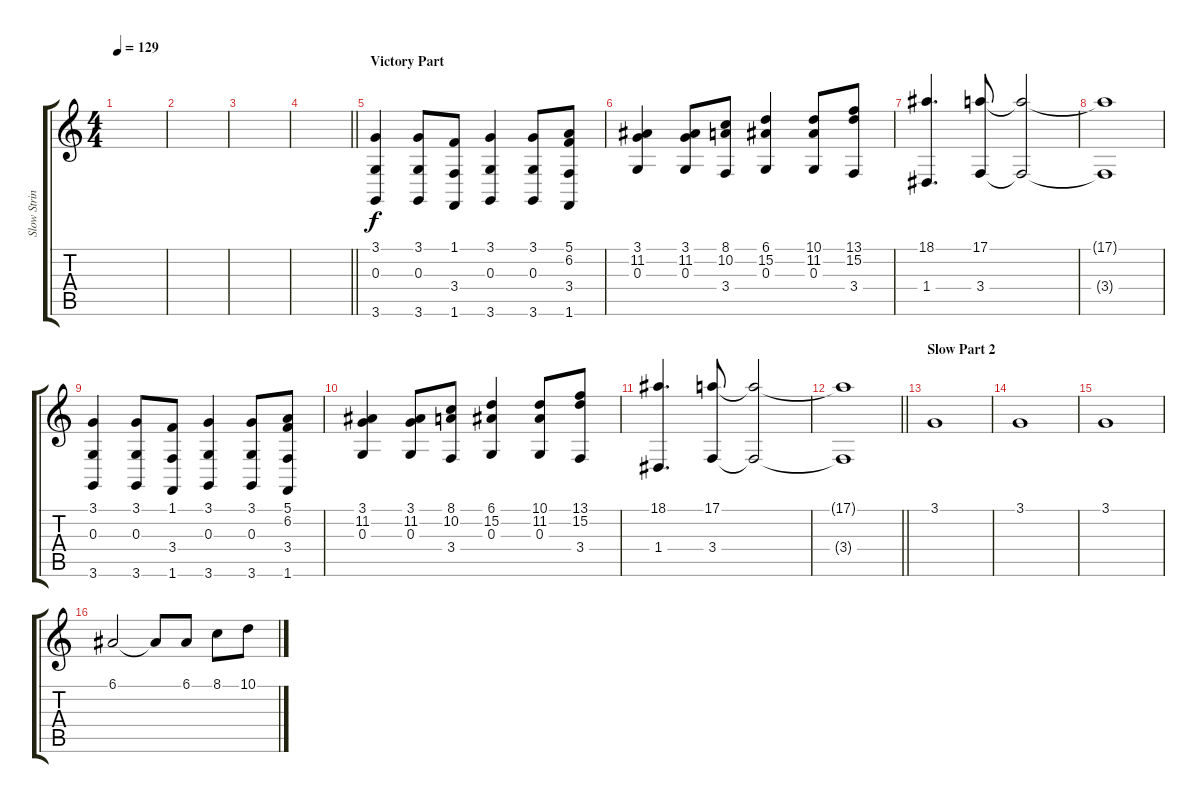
\track ("Slow Strings" "Slow Strin") {instrument synthstrings1}
\staff {score tabs}
\tuning (E4 B3 G3 D3 A2 E2) {hide}
\ts (4 4)
\tempo 129
\clef g2
\ks c
|
|
|
\barLineRight lightlight
|
\section ("" "Victory Part")
(3.1 0.3 3.6).4 (3.1 0.3 3.6).8 (1.1 3.4 1.6).8 (3.1 0.3 3.6).4 (3.1 0.3 3.6).8 (5.1 6.2 3.4 1.6).8 |
(3.1 11.2 0.3).4 (3.1 11.2 0.3).8 (8.1 10.2 3.4).8 (6.1 15.2 0.3).4 (10.1 11.2 0.3).8 (13.1 15.2 3.4).8 |
(18.1 1.4).4{d} (17.1 3.4).8 (17.1{t} 3.4{t}).2 |
(17.1{t} 3.4{t}).1 |
(3.1 0.3 3.6).4 (3.1 0.3 3.6).8 (1.1 3.4 1.6).8 (3.1 0.3 3.6).4 (3.1 0.3 3.6).8 (5.1 6.2 3.4 1.6).8 |
(3.1 11.2 0.3).4 (3.1 11.2 0.3).8 (8.1 10.2 3.4).8 (6.1 15.2 0.3).4 (10.1 11.2 0.3).8 (13.1 15.2 3.4).8 |
(18.1 1.4).4{d} (17.1 3.4).8 (17.1{t} 3.4{t}).2 |
\barLineRight lightlight
(17.1{t} 3.4{t}).1 |
\section ("" "Slow Part 2")
3.1.1 |
3.1.1 |
3.1.1 |
6.1.2 6.1{t}.8 6.1.8 8.1.8 10.1.8
